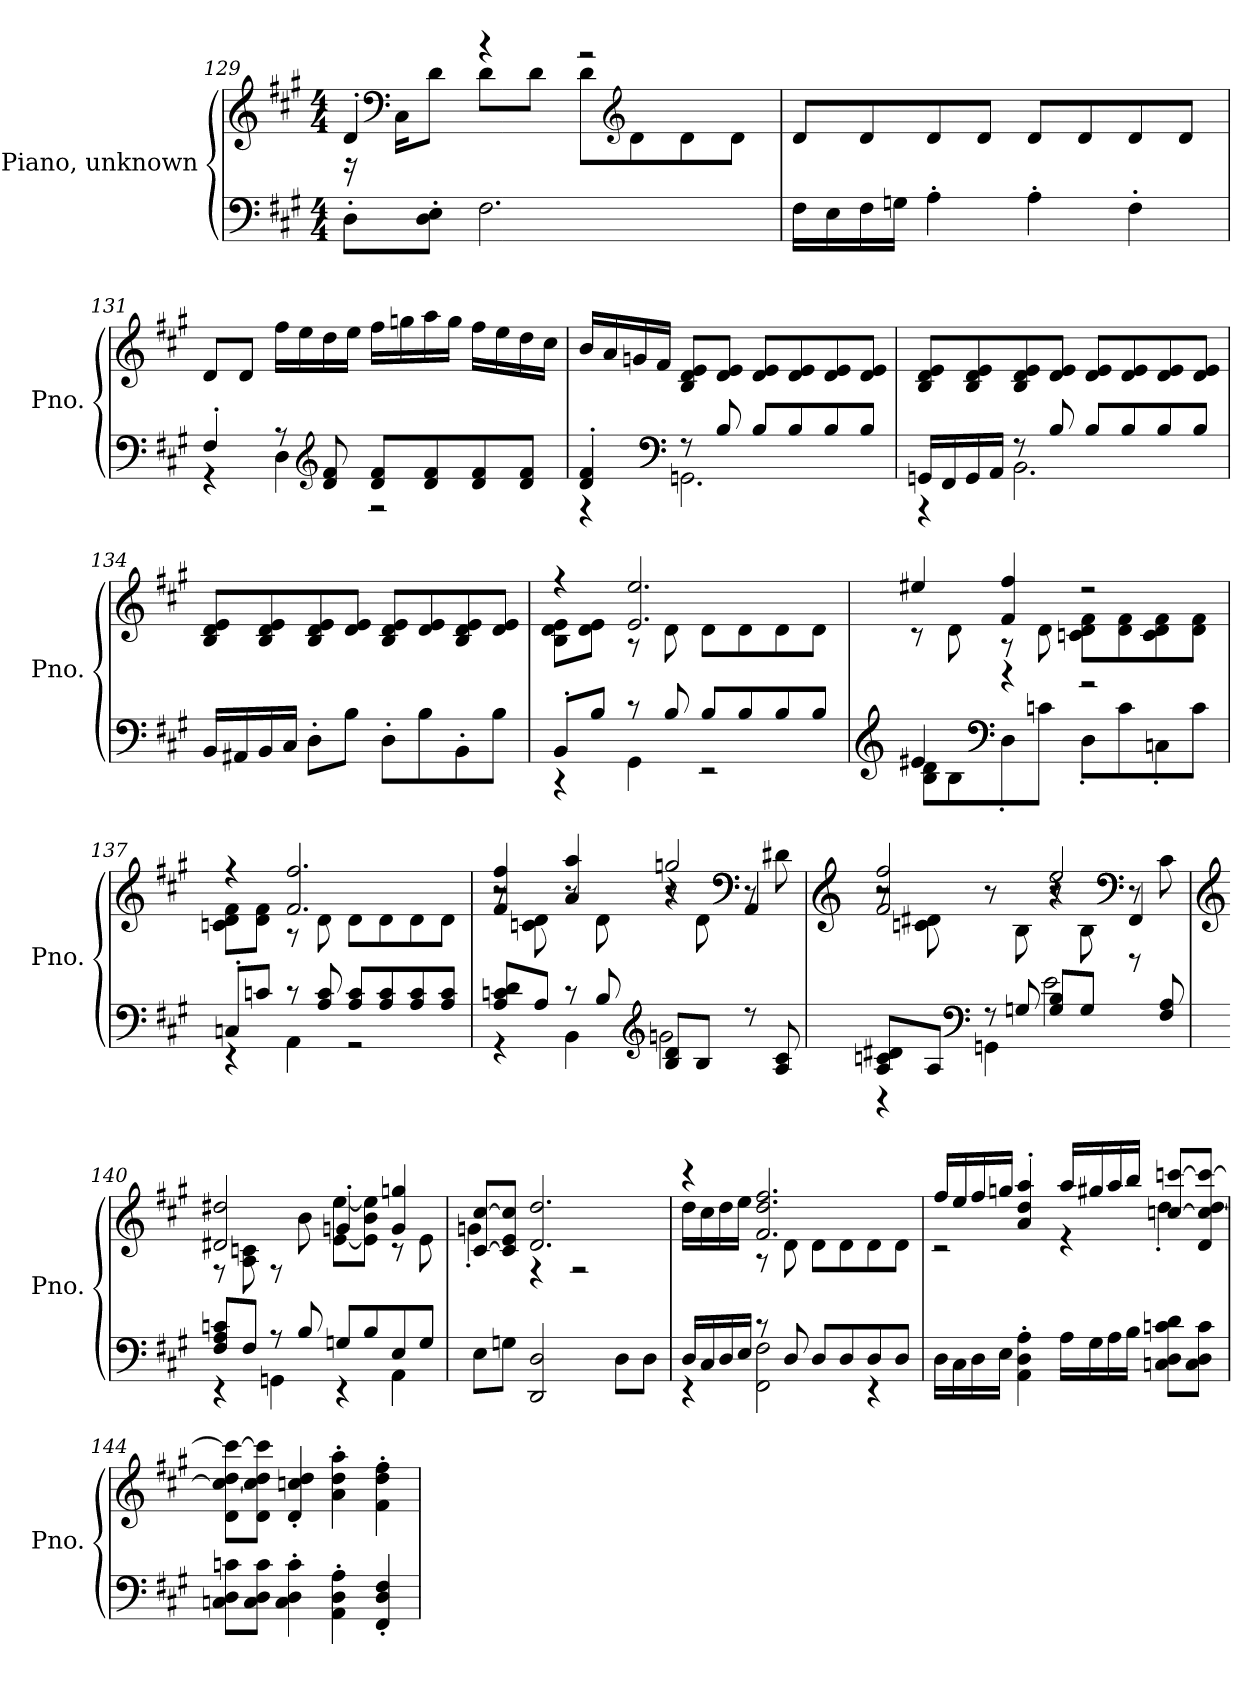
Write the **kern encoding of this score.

**kern	**kern
*part1	*part1
*staff2	*staff1
*I"Piano, unknown	*
*I'Pno.	*
!!LO:LB:g=z
*clefF4	*clefG2
*k[f#c#g#]	*k[f#c#g#]
*M4/4	*M4/4
=129	=129
*	*^
8D'\L	4d'/	16r
*	*clefF4	*
.	.	16C#\KL
8D\' 8E\'J	.	8d\J
2.F#\	4r	8d\L
.	.	8d\J
.	2r	8d\L
*	*clefG2	*
.	.	8d\
.	.	8d\
.	.	8d\J
*	*v	*v
=130	=130
16F#\LL	8d/L
16E\	.
16F#\	8d/
16Gn\JJ	.
4A'\	8d/
.	8d/J
4A'\	8d/L
.	8d/
4F#'\	8d/
.	8d/J
=131	=131
*^	*
4F#'/	4r	8d/L
.	.	8d/J
8r	4D\	16ff#\LL
.	.	16ee\
*clefG2	*	*
8d/ 8f#/	.	16dd\
.	.	16ee\JJ
8d/ 8f#/L	2r	16ff#\LL
.	.	16ggn\
8d/ 8f#/	.	16aa\
.	.	16gg\JJ
8d/ 8f#/	.	16ff#\LL
.	.	16ee\
8d/ 8f#/J	.	16dd\
.	.	16cc#\JJ
!!LO:LB:g=z
=132	=132	=132
4d/' 4f#/'	4r	16b/LL
.	.	16a/
.	.	16gn/
.	.	16f#/JJ
*clefF4	*	*
8r	2.GGn\	8B/ 8d/ 8e/L
8B/	.	8d/ 8e/J
8B/L	.	8d/ 8e/L
8B/	.	8d/ 8e/
8B/	.	8d/ 8e/
8B/J	.	8d/ 8e/J
=133	=133	=133
16GGn/LL	4r	8B/ 8d/ 8e/L
16FF#/	.	.
16GG/	.	8B/ 8d/ 8e/
16AA/JJ	.	.
8r	2.BB\	8B/ 8d/ 8e/
8B/	.	8d/ 8e/J
8B/L	.	8d/ 8e/L
8B/	.	8d/ 8e/
8B/	.	8d/ 8e/
8B/J	.	8d/ 8e/J
*v	*v	*
!!LO:LB:g=z
=134	=134
16BB/LL	8B/ 8d/ 8e/L
16AA#X/	.
16BB/	8B/ 8d/ 8e/
16C#/JJ	.
8D'\L	8B/ 8d/ 8e/
8B\J	8d/ 8e/J
8D'\L	8B/ 8d/ 8e/L
8B\	8d/ 8e/
8BB'\	8B/ 8d/ 8e/
8B\J	8d/ 8e/J
=135	=135
*^	*^
8BB'/L	4r	4r	8B\ 8d\ 8e\L
8B/J	.	.	8d\ 8e\J
8r	4GG#\	2.e/ 2.ee/	8r
8B/	.	.	8d\
8B/L	2r	.	8d\L
8B/	.	.	8d\
8B/	.	.	8d\
8B/J	.	.	8d\J
=136	=136	=136	=136
*clefG2	*	*	*
4e#X/	8B\ 8d\L	4ee#X/	8r
.	8B\	.	8d\
*clefF4	*	*	*
4r	8D'\	4f#/ 4ff#/	8r
.	8cn\J	.	8d\
2r	8D'\L	2r	8cn\ 8d\ 8f#\L
.	8c\	.	8d\ 8f#\
.	8Cn'\	.	8c\ 8d\ 8f#\
.	8c\J	.	8d\ 8f#\J
!!LO:LB:g=z	!!
=137	=137	=137	=137
8Cn'/L	4r	4r	8cn\ 8d\ 8f#\L
8cn/J	.	.	8d\ 8f#\J
8r	4AA\	2.f#/ 2.ff#/	8r
8A/ 8c/	.	.	8d\
8A/ 8c/L	2r	.	8d\L
8A/ 8c/	.	.	8d\
8A/ 8c/	.	.	8d\
8A/ 8c/J	.	.	8d\J
=138	=138	=138	=138
*	*	*	*^
8A/ 8cn/ 8d/L	4r	4f#/ 4ff#/	8r	2r
8A/J	.	.	8cn\ 8d\	.
8r	4BB\	4a/ 4aa/	8r	.
8B/	.	.	8d\	.
*clefG2	*	*	*	*
8B/ 8d/L	2gn\	2ggn/	8r	4r
8B/J	.	.	8d\	.
*	*	*clefF4	*	*
8r	.	.	8r	4AA/
8A/ 8c/	.	.	8d#X\	.
!!LO:PB:g=z	!!	!!
=139	=139	=139	=139	=139
*	*	*clefG2	*	*
8A/ 8cn/ 8d#X/L	4r	2f#/ 2ff#/	8r	2r
8A/J	.	.	8cn\ 8d#X\	.
*clefF4	*	*	*	*
8r	4GGn\	.	8r	.
8Gn/	.	.	8B\	.
8G/ 8B/L	2e\	2ee/	8r	4r
8G/J	.	.	8B\	.
*	*	*clefF4	*	*
8r	.	.	8r	4FF#/
8F#/ 8A/	.	.	8c\	.
*	*	*v	*v	*v
=140	=140	=140
*	*	*clefG2
*	*	*^
8F#/ 8A/ 8cn/L	4r	2d#X/ 2dd#X/	8r
8F#/J	.	.	8A\ 8cn\
8r	4GGn\	.	8r
8B/	.	.	8b\
8Gn/L	4r	4gn'/	[8e\ [8ee\L
8B/	.	.	8e\] 8b\ 8ee\]J
8E/	4AA\	4g/ 4ggn/	8r
8G/J	.	.	8e\
*v	*v	*	*
=141	=141	=141
8E\L	[8c#/ [8cc#/L	4gn'\
8Gn\J	8c#/] 8e/ 8cc#/]J	.
2DD/ 2D/	2.d/ 2.dd/	4r
.	.	2r
8D\L	.	.
8D\J	.	.
!!LO:LB:g=z	!!
=142	=142	=142
*^	*	*
16D/LL	4r	4r	16dd\LL
16C#/	.	.	16cc#\
16D/	.	.	16dd\
16E/JJ	.	.	16ee\JJ
8r	2FF#\ 2F#\	2.f#/ 2.dd/ 2.ff#/	8r
8D/	.	.	8d\
8D/L	.	.	8d\L
8D/	.	.	8d\
8D/	4r	.	8d\
8D/J	.	.	8d\J
*v	*v	*	*
=143	=143	=143
16D\LL	16ff#/LL	2r
16C#\	16ee/	.
16D\	16ff#/	.
16E\JJ	16ggn/JJ	.
4AA\' 4D\' 4A\'	4a/' 4dd/' 4aa/'	.
16A\LL	16aa/LL	4r
16G#\	16gg#X/	.
16A\	16aa/	.
16B\JJ	16bb/JJ	.
8Cn\ 8D\ 8cn\ 8d\L	[8ccn/ [8cccn/L	4dd'\
8C\ 8D\ 8c\J	8d/ 8cc/_ 8dd/ 8ccc/_J	.
*	*v	*v
=144	=144
8Cn\ 8D\ 8cn\L	8d\ 8cc\_ 8dd\ 8ccc\_L
8C\ 8D\ 8c\J	8d\ 8cc\] 8dd\ 8ccc\]J
4C\' 4D\' 4c\'	4d/' 4ccn/' 4dd/'
4AA\' 4D\' 4A\'	4a\' 4dd\' 4aa\'
4FF#/' 4D/' 4F#/'	4f#\' 4dd\' 4ff#\'
=	=
*-	*-
